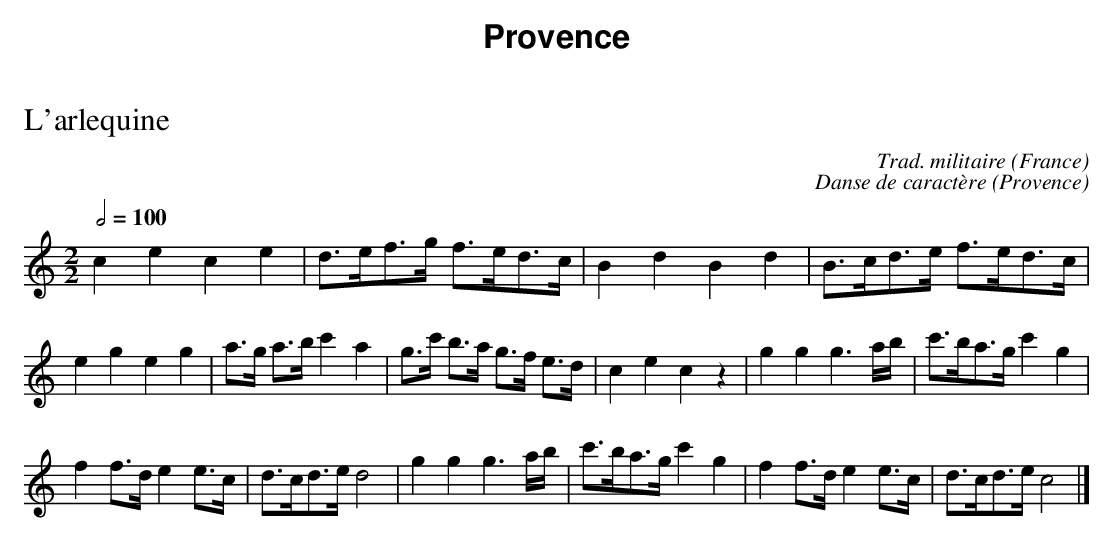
X:1
T:L'arlequine
C:Trad. militaire
O:France
Q:1/2=100
M:2/2
L:1/8
K:C
c2e2c2e2|d3/2e/2f3/2g/2 f3/2e/2d3/2c/2|B2d2B2d2|B3/2c/2d3/2e/2 f3/2e/2d3/2c/2|
e2g2e2g2|a3/2g/2 a3/2b/2 c'2a2|g3/2c'/2 b3/2a/2 g3/2f/2 e3/2d/2|c2e2c2z2|g2g2g3a/2b/2|c'3/2b/2a3/2g/2 c'2g2|
f2f3/2d/2 e2e3/2c/2|d3/2c/2d3/2e/2 d4|g2g2g3a/2b/2|c'3/2b/2a3/2g/2 c'2g2|f2f3/2d/2 e2e3/2c/2|d3/2c/2d3/2e/2 c4|]
